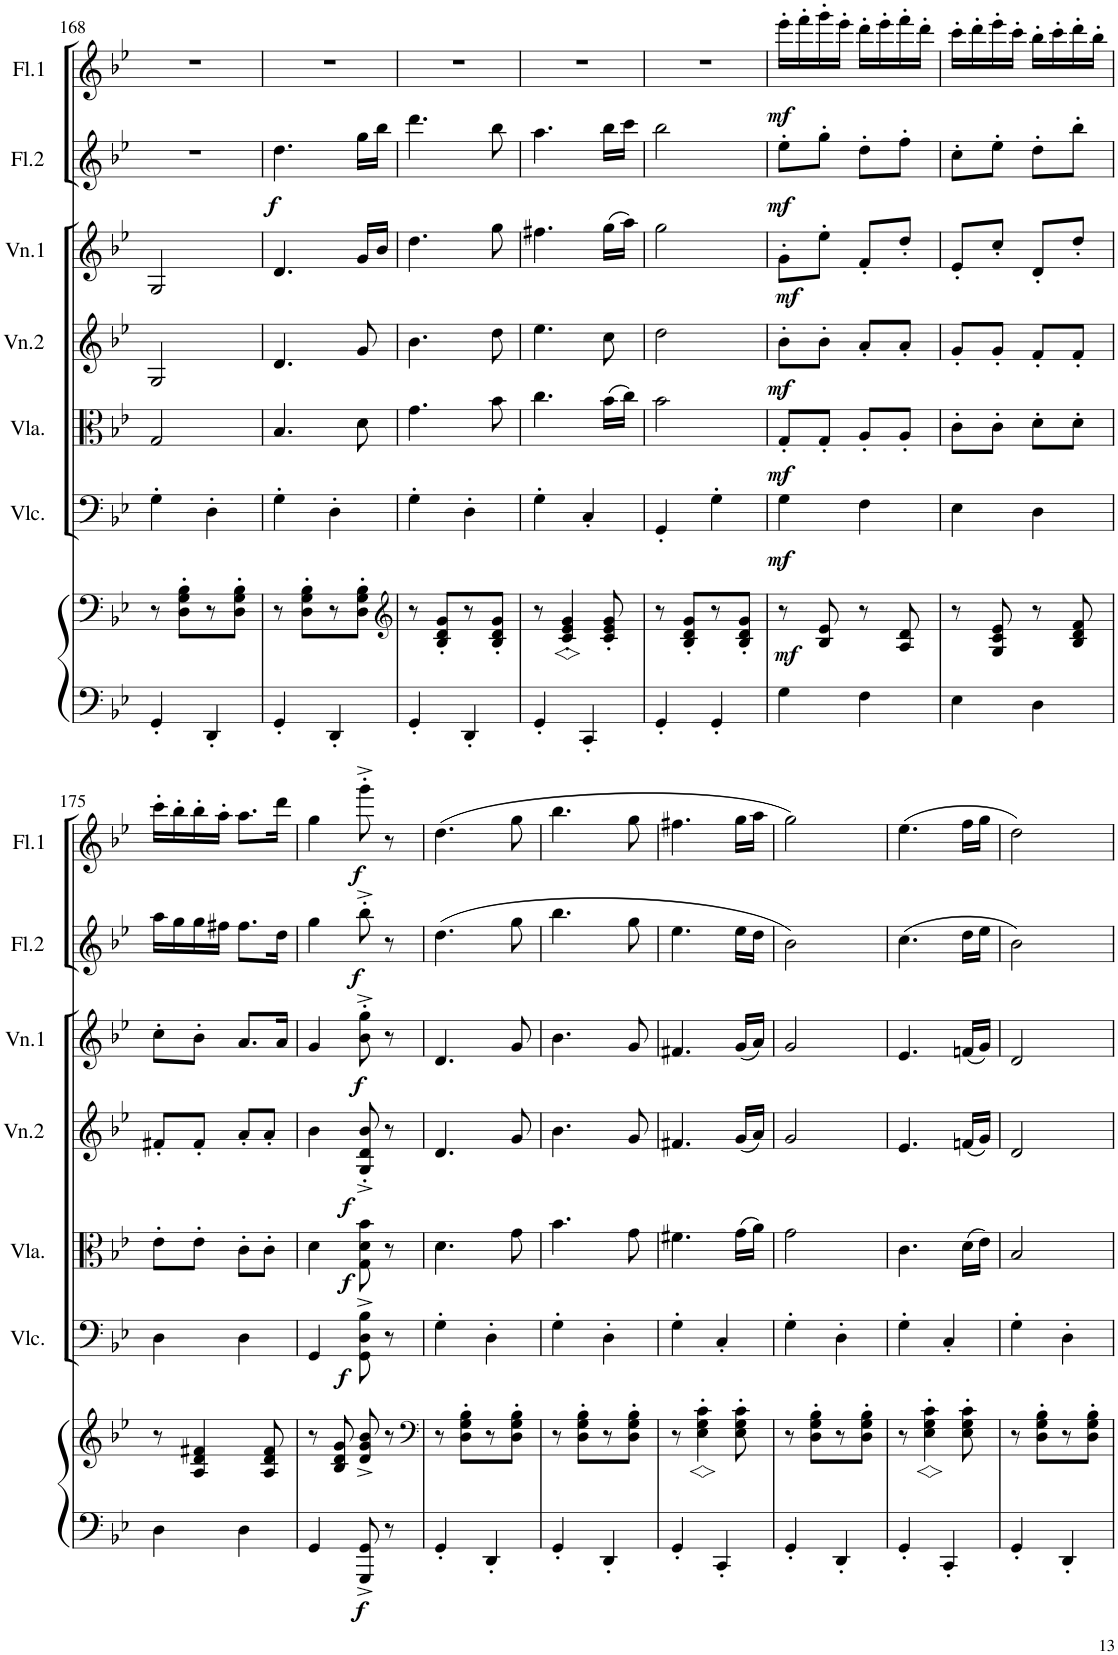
**kern	**kern	**dynam	**kern	**dynam	**kern	**dynam	**kern	**dynam	**kern	**dynam	**kern	**dynam	**kern	**dynam
*part7	*part7	*part7	*part6	*part6	*part5	*part5	*part4	*part4	*part3	*part3	*part2	*part2	*part1	*part1
*staff8	*staff7	*staff7/8	*staff6	*staff6	*staff5	*staff5	*staff4	*staff4	*staff3	*staff3	*staff2	*staff2	*staff1	*staff1
*I"Piano	*	*	*I"Violoncelle	*	*I"Alto	*	*I"Violon 2	*	*I"Violon 1	*	*I"Flûte 2	*	*I"Flûte 1	*
*I'Pno	*	*	*I'Vlc.	*	*	*	*I'Vn.2	*	*I'Vn.1	*	*I'Fl.2	*	*I'Fl.1	*
!!LO:PB:g=z
*clefF4	*clefF4	*	*clefF4	*	*clefC3	*	*clefG2	*	*clefG2	*	*clefG2	*	*clefG2	*
*k[b-e-]	*k[b-e-]	*	*k[b-e-]	*	*k[b-e-]	*	*k[b-e-]	*	*k[b-e-]	*	*k[b-e-]	*	*k[b-e-]	*
*M2/4	*M2/4	*	*M2/4	*	*M2/4	*	*M2/4	*	*M2/4	*	*M2/4	*	*M2/4	*
=168	=168	=168	=168	=168	=168	=168	=168	=168	=168	=168	=168	=168	=168	=168
4GG'/	8r	.	4G'\	.	2G/	.	2G/	.	2G/	.	2r	.	2r	.
.	8D\' 8G\' 8B-\'L	.	.	.	.	.	.	.	.	.	.	.	.	.
4DD'/	8r	.	4D'\	.	.	.	.	.	.	.	.	.	.	.
.	8D\' 8G\' 8B-\'J	.	.	.	.	.	.	.	.	.	.	.	.	.
=169	=169	=169	=169	=169	=169	=169	=169	=169	=169	=169	=169	=169	=169	=169
!	!	!	!	!	!	!	!	!	!	!	!	!LO:DY:b	!	!
4GG'/	8r	.	4G'\	.	4.B-/	.	4.d/	.	4.d/	.	4.dd\	f	2r	.
.	8D\' 8G\' 8B-\'L	.	.	.	.	.	.	.	.	.	.	.	.	.
4DD'/	8r	.	4D'\	.	.	.	.	.	.	.	.	.	.	.
.	8D\' 8G\' 8B-\'J	.	.	.	8d\	.	8g/	.	16g/LL	.	16gg\LL	.	.	.
.	.	.	.	.	.	.	.	.	16b-/JJ	.	16bb-\JJ	.	.	.
=170	=170	=170	=170	=170	=170	=170	=170	=170	=170	=170	=170	=170	=170	=170
*	*clefG2	*	*	*	*	*	*	*	*	*	*	*	*	*
4GG'/	8r	.	4G'\	.	4.g\	.	4.b-\	.	4.dd\	.	4.ddd\	.	2r	.
.	8B-/' 8d/' 8g/'L	.	.	.	.	.	.	.	.	.	.	.	.	.
4DD'/	8r	.	4D'\	.	.	.	.	.	.	.	.	.	.	.
.	8B-/' 8d/' 8g/'J	.	.	.	8b-\	.	8dd\	.	8gg\	.	8bb-\	.	.	.
=171	=171	=171	=171	=171	=171	=171	=171	=171	=171	=171	=171	=171	=171	=171
4GG'/	8r	.	4G'\	.	4.cc\	.	4.ee-\	.	4.ff#X\	.	4.aa\	.	2r	.
.	4c/'< 4e-/'< 4g/'<	.	.	.	.	.	.	.	.	.	.	.	.	.
4CC'/	.	.	4C'/	.	.	.	.	.	.	.	.	.	.	.
.	8c/' 8e-/' 8g/'	.	.	.	(16b-\LL	.	8cc\	.	(16gg\LL	.	16bb-\LL	.	.	.
.	.	.	.	.	16cc\JJ)	.	.	.	16aa\JJ)	.	16ccc\JJ	.	.	.
=172	=172	=172	=172	=172	=172	=172	=172	=172	=172	=172	=172	=172	=172	=172
4GG'/	8r	.	4GG'/	.	2b-\	.	2dd\	.	2gg\	.	2bb-\	.	2r	.
.	8B-/' 8d/' 8g/'L	.	.	.	.	.	.	.	.	.	.	.	.	.
4GG'/	8r	.	4G'\	.	.	.	.	.	.	.	.	.	.	.
.	8B-/' 8d/' 8g/'J	.	.	.	.	.	.	.	.	.	.	.	.	.
=173	=173	=173	=173	=173	=173	=173	=173	=173	=173	=173	=173	=173	=173	=173
!	!	!LO:DY:b	!	!LO:DY:b	!	!LO:DY:b	!	!LO:DY:b	!	!LO:DY:b	!	!LO:DY:b	!	!LO:DY:b
4G\	8r	mf	4G\	mf	8G'/L	mf	8b-'\L	mf	8g'\L	mf	8ee-'\L	mf	16eee-'\LL	mf
.	.	.	.	.	.	.	.	.	.	.	.	.	16fff'\	.
.	8B-/ 8e-/	.	.	.	8G'/J	.	8b-'\J	.	8ee-'\J	.	8gg'\J	.	16ggg'\	.
.	.	.	.	.	.	.	.	.	.	.	.	.	16eee-'\JJ	.
4F\	8r	.	4F\	.	8A'/L	.	8a'/L	.	8f'/L	.	8dd'\L	.	16ddd'\LL	.
.	.	.	.	.	.	.	.	.	.	.	.	.	16eee-'\	.
.	8A/ 8d/	.	.	.	8A'/J	.	8a'/J	.	8dd'/J	.	8ff'\J	.	16fff'\	.
.	.	.	.	.	.	.	.	.	.	.	.	.	16ddd'\JJ	.
=174	=174	=174	=174	=174	=174	=174	=174	=174	=174	=174	=174	=174	=174	=174
4E-\	8r	.	4E-\	.	8c'\L	.	8g'/L	.	8e-'/L	.	8cc'\L	.	16ccc'\LL	.
.	.	.	.	.	.	.	.	.	.	.	.	.	16ddd'\	.
.	8G/ 8c/ 8e-/	.	.	.	8c'\J	.	8g'/J	.	8cc'/J	.	8ee-'\J	.	16eee-'\	.
.	.	.	.	.	.	.	.	.	.	.	.	.	16ccc'\JJ	.
4D\	8r	.	4D\	.	8d'\L	.	8f'/L	.	8d'/L	.	8dd'\L	.	16bb-'\LL	.
.	.	.	.	.	.	.	.	.	.	.	.	.	16ccc'\	.
.	8B-/ 8d/ 8f/	.	.	.	8d'\J	.	8f'/J	.	8dd'/J	.	8bb-'\J	.	16ddd'\	.
.	.	.	.	.	.	.	.	.	.	.	.	.	16bb-'\JJ	.
!!LO:LB:g=z
=175	=175	=175	=175	=175	=175	=175	=175	=175	=175	=175	=175	=175	=175	=175
4D\	8r	.	4D\	.	8e-'\L	.	8f#X'/L	.	8cc'\L	.	16aa\LL	.	16ccc'\LL	.
.	.	.	.	.	.	.	.	.	.	.	16gg\	.	16bb-'\	.
.	4A/ 4d/ 4f#X/	.	.	.	8e-'\J	.	8f#'/J	.	8b-'\J	.	16gg\	.	16bb-'\	.
.	.	.	.	.	.	.	.	.	.	.	16ff#X\JJ	.	16aa'\JJ	.
4D\	.	.	4D\	.	8c'\L	.	8a'/L	.	8.a/L	.	8.ff#\L	.	8.aa\L	.
.	8A/ 8d/ 8f#/	.	.	.	8c'\J	.	8a'/J	.	.	.	.	.	.	.
.	.	.	.	.	.	.	.	.	16a/Jk	.	16dd\Jk	.	16ddd\Jk	.
=176	=176	=176	=176	=176	=176	=176	=176	=176	=176	=176	=176	=176	=176	=176
4GG/	8r	.	4GG/	.	4d\	.	4b-\	.	4g/	.	4gg\	.	4gg\	.
.	8B-/ 8d/ 8g/	.	.	.	.	.	.	.	.	.	.	.	.	.
!	!	!LO:DY:b=2	!	!LO:DY:b	!	!LO:DY:b	!	!LO:DY:b	!	!LO:DY:b	!	!LO:DY:b	!	!LO:DY:b
8GGG/^ 8GG/^	8d/^ 8g/^ 8b-/^	f	8GG\^ 8D\^ 8B-\^	f	8G\ 8d\ 8b-\	f	8G/'^ 8d/'^ 8b-/'^	f	8b-\'^ 8gg\'^	f	8bb-'^\	f	8ggg'^\	f
8r	8r	.	8r	.	8r	.	8r	.	8r	.	8r	.	8r	.
=177	=177	=177	=177	=177	=177	=177	=177	=177	=177	=177	=177	=177	=177	=177
*	*clefF4	*	*	*	*	*	*	*	*	*	*	*	*	*
4GG'/	8r	.	4G'\	.	4.d\	.	4.d/	.	4.d/	.	(4.dd\	.	(4.dd\	.
.	8D\' 8G\' 8B-\'L	.	.	.	.	.	.	.	.	.	.	.	.	.
4DD'/	8r	.	4D'\	.	.	.	.	.	.	.	.	.	.	.
.	8D\' 8G\' 8B-\'J	.	.	.	8g\	.	8g/	.	8g/	.	8gg\	.	8gg\	.
=178	=178	=178	=178	=178	=178	=178	=178	=178	=178	=178	=178	=178	=178	=178
4GG'/	8r	.	4G'\	.	4.b-\	.	4.b-\	.	4.b-\	.	4.bb-\	.	4.bb-\	.
.	8D\' 8G\' 8B-\'L	.	.	.	.	.	.	.	.	.	.	.	.	.
4DD'/	8r	.	4D'\	.	.	.	.	.	.	.	.	.	.	.
.	8D\' 8G\' 8B-\'J	.	.	.	8g\	.	8g/	.	8g/	.	8gg\	.	8gg\	.
=179	=179	=179	=179	=179	=179	=179	=179	=179	=179	=179	=179	=179	=179	=179
4GG'/	8r	.	4G'\	.	4.f#X\	.	4.f#X/	.	4.f#X/	.	4.ee-\	.	4.ff#X\	.
.	4E-\'< 4G\'< 4c\'<	.	.	.	.	.	.	.	.	.	.	.	.	.
4CC'/	.	.	4C'/	.	.	.	.	.	.	.	.	.	.	.
.	8E-\' 8G\' 8c\'	.	.	.	(16g\LL	.	(16g/LL	.	(16g/LL	.	16ee-\LL	.	16gg\LL	.
.	.	.	.	.	16a\JJ)	.	16a/JJ)	.	16a/JJ)	.	16dd\JJ	.	16aa\JJ	.
=180	=180	=180	=180	=180	=180	=180	=180	=180	=180	=180	=180	=180	=180	=180
4GG'/	8r	.	4G'\	.	2g\	.	2g/	.	2g/	.	2b-\)	.	2gg\)	.
.	8D\' 8G\' 8B-\'L	.	.	.	.	.	.	.	.	.	.	.	.	.
4DD'/	8r	.	4D'\	.	.	.	.	.	.	.	.	.	.	.
.	8D\' 8G\' 8B-\'J	.	.	.	.	.	.	.	.	.	.	.	.	.
=181	=181	=181	=181	=181	=181	=181	=181	=181	=181	=181	=181	=181	=181	=181
4GG'/	8r	.	4G'\	.	4.c\	.	4.e-/	.	4.e-/	.	(4.cc\	.	(4.ee-\	.
.	4E-\'< 4G\'< 4c\'<	.	.	.	.	.	.	.	.	.	.	.	.	.
4CC'/	.	.	4C'/	.	.	.	.	.	.	.	.	.	.	.
.	8E-\' 8G\' 8c\'	.	.	.	(16d\LL	.	(16fn/LL	.	(16fn/LL	.	16dd\LL	.	16ff\LL	.
.	.	.	.	.	16e-\JJ)	.	16g/JJ)	.	16g/JJ)	.	16ee-\JJ	.	16gg\JJ	.
=182	=182	=182	=182	=182	=182	=182	=182	=182	=182	=182	=182	=182	=182	=182
4GG'/	8r	.	4G'\	.	2B-/	.	2d/	.	2d/	.	2b-\)	.	2dd\)	.
.	8D\' 8G\' 8B-\'L	.	.	.	.	.	.	.	.	.	.	.	.	.
4DD'/	8r	.	4D'\	.	.	.	.	.	.	.	.	.	.	.
.	8D\' 8G\' 8B-\'J	.	.	.	.	.	.	.	.	.	.	.	.	.
=	=	=	=	=	=	=	=	=	=	=	=	=	=	=
*-	*-	*-	*-	*-	*-	*-	*-	*-	*-	*-	*-	*-	*-	*-
